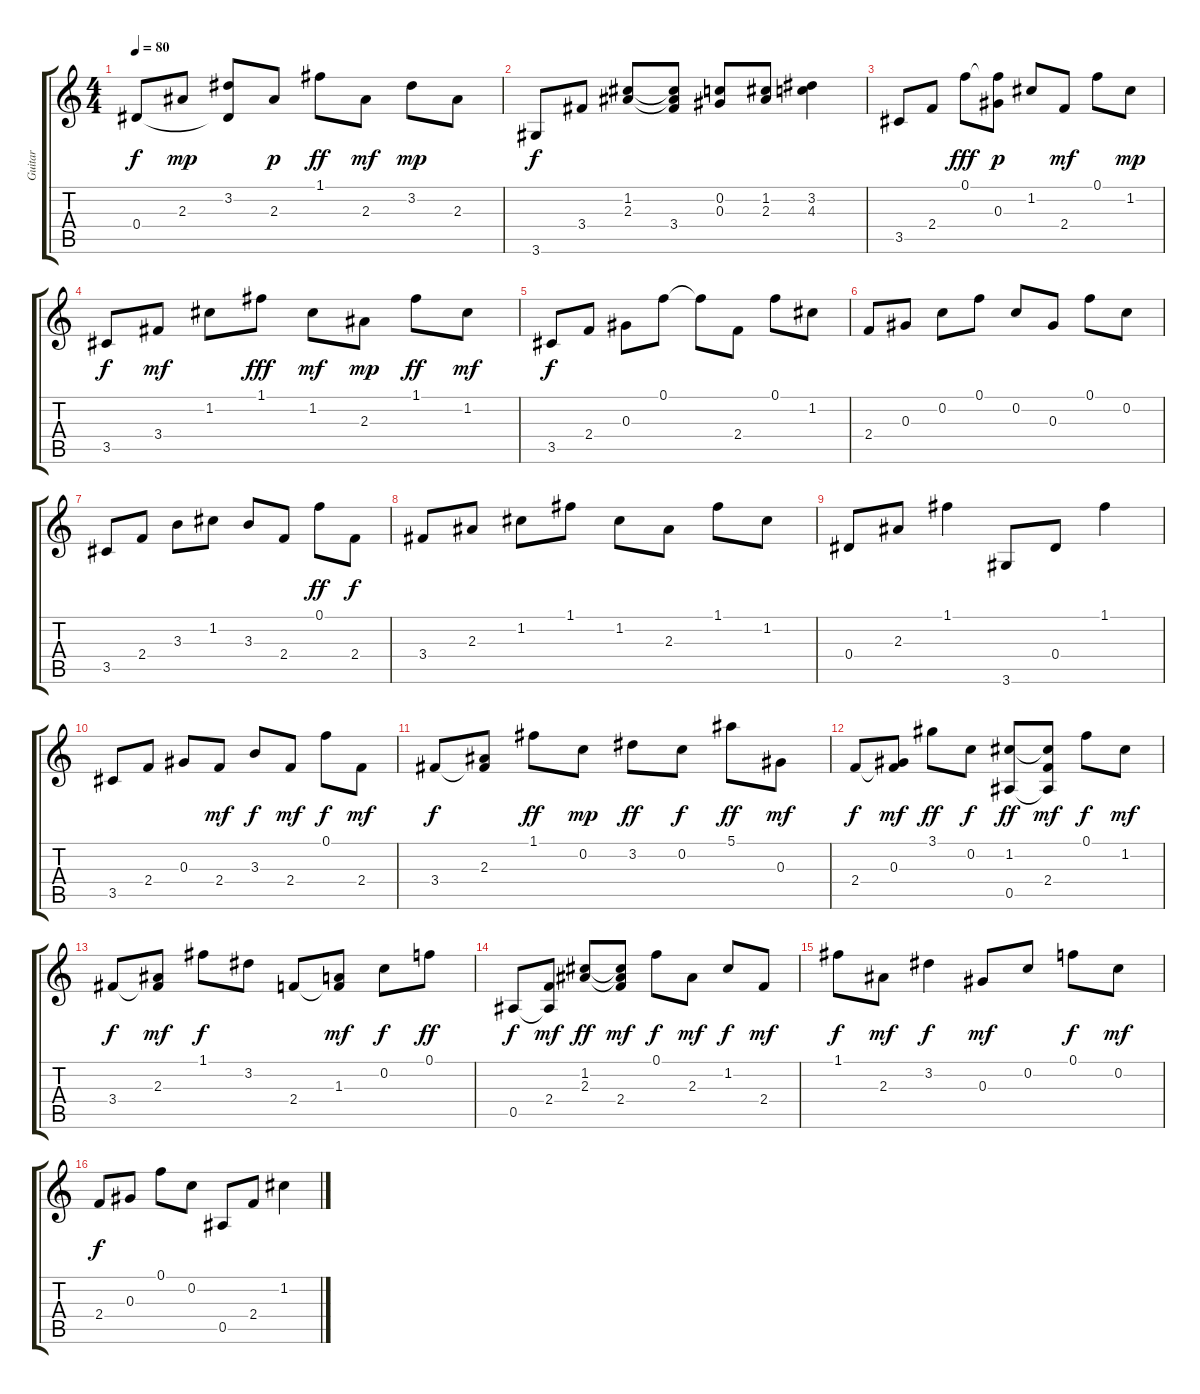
\track ("Guitar" "Guitar") {instrument acousticguitarnylon}
\staff {score tabs}
\tuning (F4 C4 Ab3 Eb3 Bb2 F2) {hide}
\ts (4 4)
\tempo 80
\clef g2
\ks c
0.4.8{dy f} 2.3.8{dy mp} (3.2 0.4{t}).8 2.3.8{dy p} 1.1.8{dy ff} 2.3.8{dy mf} 3.2.8{dy mp} 2.3.8 |
3.6.8{dy f} 3.4.8 (1.2 2.3).8 (1.2{t} 2.3{t} 3.4).8 (0.2 0.3).8 (1.2 2.3).8 (3.2 4.3).4 |
3.5.8{volume 9} 2.4.8 0.1.8{dy fff} (0.1{t} 0.3).8{dy p} 1.2.8 2.4.8{dy mf} 0.1.8 1.2.8{dy mp} |
3.5.8{dy f} 3.4.8{dy mf} 1.2.8 1.1.8{dy fff} 1.2.8{dy mf} 2.3.8{dy mp} 1.1.8{dy ff} 1.2.8{dy mf} |
3.5.8{dy f} 2.4.8 0.3.8 0.1.8 0.1{t}.8 2.4.8 0.1.8 1.2.8 |
2.4.8 0.3.8 0.2.8 0.1.8 0.2.8 0.3.8 0.1.8 0.2.8 |
3.5.8 2.4.8 3.3.8 1.2.8 3.3.8 2.4.8 0.1.8{dy ff} 2.4.8{dy f} |
3.4.8 2.3.8 1.2.8 1.1.8 1.2.8 2.3.8 1.1.8 1.2.8 |
0.4.8 2.3.8 1.1.4 3.6.8 0.4.8 1.1.4 |
3.5.8 2.4.8 0.3.8 2.4.8{dy mf} 3.3.8{dy f} 2.4.8{dy mf} 0.1.8{dy f} 2.4.8{dy mf} |
3.4.8{dy f} (2.3 3.4{t}).8 1.1.8{dy ff} 0.2.8{dy mp} 3.2.8{dy ff} 0.2.8{dy f} 5.1.8{dy ff} 0.3.8{dy mf} |
2.4.8{dy f} (0.3 2.4{t}).8{dy mf} 3.1.8{dy ff} 0.2.8{dy f} (1.2 0.5).8{dy ff} (1.2{t} 2.4 0.5{t}).8{dy mf} 0.1.8{dy f} 1.2.8{dy mf} |
3.4.8{dy f} (2.3 3.4{t}).8{dy mf} 1.1.8{dy f} 3.2.8 2.4.8 (1.3 2.4{t}).8{dy mf} 0.2.8{dy f} 0.1.8{dy ff} |
0.5.8{dy f} (2.4 0.5{t}).8{dy mf} (1.2 2.3).8{dy ff} (1.2{t} 2.3{t} 2.4).8{dy mf} 0.1.8{dy f} 2.3.8{dy mf} 1.2.8{dy f} 2.4.8{dy mf} |
1.1.8{dy f} 2.3.8{dy mf} 3.2.4{dy f} 0.3.8{dy mf} 0.2.8 0.1.8{dy f} 0.2.8{dy mf} |
2.4.8{dy f} 0.3.8 0.1.8 0.2.8 0.5.8 2.4.8 1.2.4
